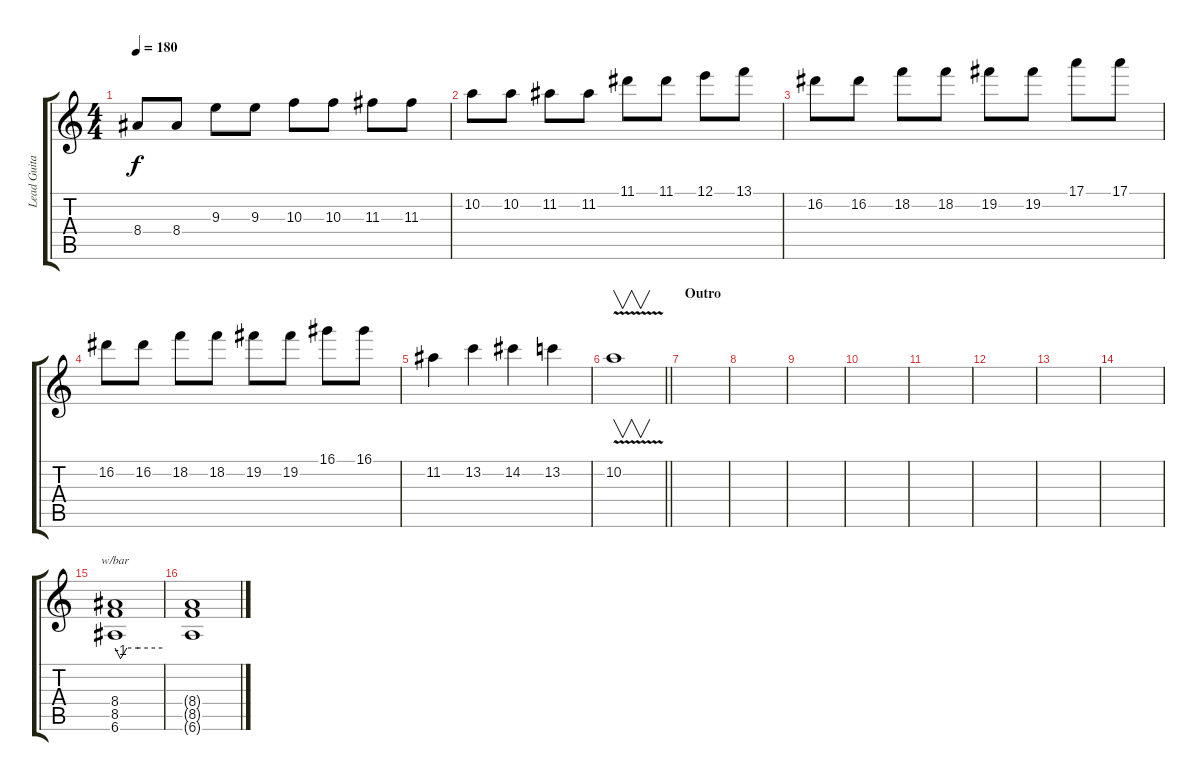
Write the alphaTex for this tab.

\track ("Lead Guitar" "Lead Guita") {instrument overdrivenguitar}
\staff {score tabs}
\tuning (E4 B3 G3 D3 A2 E2) {hide}
\ts (4 4)
\tempo 180
\clef g2
\ks c
8.4.8{dy f} 8.4.8 9.3.8 9.3.8 10.3.8 10.3.8 11.3.8 11.3.8 |
10.2.8 10.2.8 11.2.8 11.2.8 11.1.8 11.1.8 12.1.8 13.1.8 |
16.2.8 16.2.8 18.2.8 18.2.8 19.2.8 19.2.8 17.1.8 17.1.8 |
16.2.8 16.2.8 18.2.8 18.2.8 19.2.8 19.2.8 16.1.8 16.1.8 |
11.2.4 13.2.4 14.2.4 13.2.4 |
\barLineRight lightlight
10.2{v}.1{v} |
\section ("" "Outro")
|
|
|
|
|
|
|
|
(8.4 8.5 6.6).1{tbe (custom default 0 0 7 -4 15 0 30 0 60 0) instrument electricguitarjazz} |
(8.4{t} 8.5{t} 6.6{t}).1
